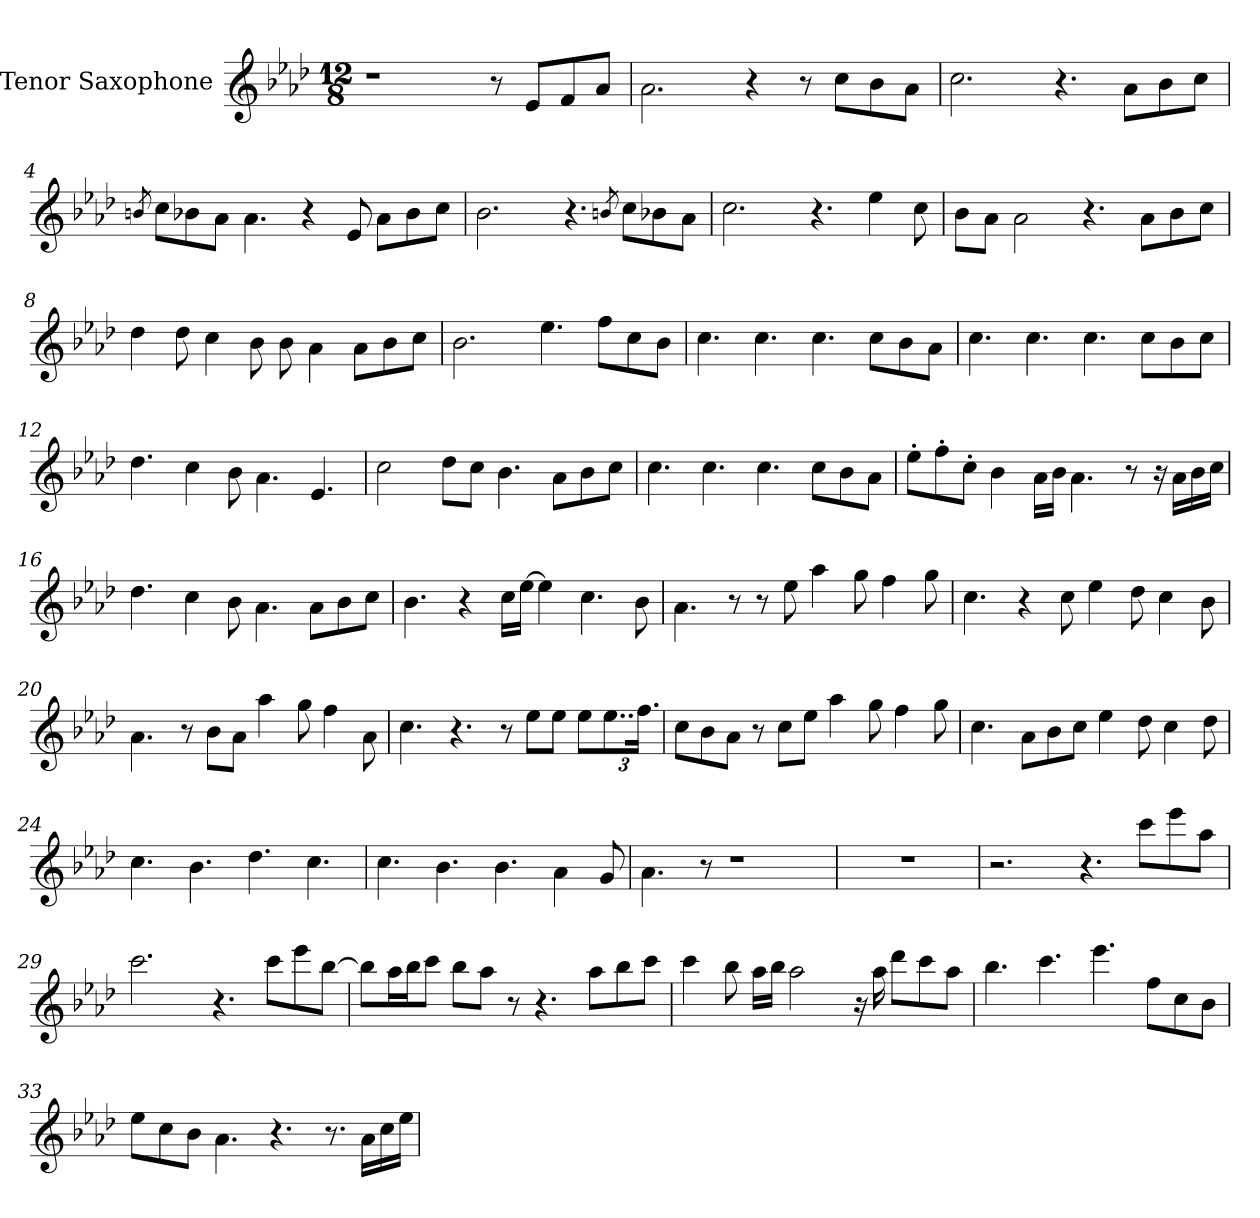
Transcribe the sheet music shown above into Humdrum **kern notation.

**kern
*part1
*staff1
*I"Tenor Saxophone
*I'T. Sax.
*clefG2
*ITrd8c14
*k[b-e-a-d-]
*M12/8
*MM90
=1
1r
8r
8E-/L
8F/
8A-/J
=2
2.A-\
4r
8r
8c\L
8B-\
8A-\J
=3
2.c\
4.r
8A-\L
8B-\
8c\J
=4
8qBn/
8c\L
8B-X\
8A-\J
4.A-\
4r
8E-/
8A-\L
8B-\
8c\J
=5
2.B-\
4.r
8qBn/
8c\L
8B-X\
8A-\J
!!LO:LB:g=z
=6
2.c\
4.r
4e-\
8c\
=7
8B-\L
8A-\J
2A-\
4.r
8A-\L
8B-\
8c\J
=8
4d-\
8d-\
4c\
8B-\
8B-\
4A-\
8A-\L
8B-\
8c\J
=9
2.B-\
4.e-\
8f\L
8c\
8B-\J
=10
4.c\
4.c\
4.c\
8c\L
8B-\
8A-\J
=11
4.c\
4.c\
4.c\
8c\L
8B-\
8c\J
!!LO:LB:g=z
=12
4.d-\
4c\
8B-\
4.A-\
4.E-/
=13
2c\
8d-\L
8c\J
4.B-\
8A-\L
8B-\
8c\J
=14
4.c\
4.c\
4.c\
8c\L
8B-\
8A-\J
=15
8e-'\L
8f'\
8c'\J
4B-\
16A-\LL
16B-\JJ
4.A-\
8r
16r
16A-\LL
16B-\
16c\JJ
=16
4.d-\
4c\
8B-\
4.A-\
8A-\L
8B-\
8c\J
!!LO:LB:g=z
=17
4.B-\
4r
16c\LL
[16e-\JJ
4e-\]
4.c\
8B-\
=18
4.A-\
8r
8r
8e-\
4a-\
8g\
4f\
8g\
=19
4.c\
4r
8c\
4e-\
8d-\
4c\
8B-\
=20
4.A-\
8r
8B-\L
8A-\J
4a-\
8g\
4f\
8A-\
=21
4.c\
4.r
8r
8e-\L
8e-\J
8e-\L
*Xbrackettup
12..e-\
24.f\Jk
!!LO:LB:g=z
=22
8c\L
8B-\
8A-\J
8r
8c\L
8e-\J
4a-\
8g\
4f\
8g\
=23
4.c\
8A-\L
8B-\
8c\J
4e-\
8d-\
4c\
8d-\
=24
4.c\
4.B-\
4.d-\
4.c\
=25
4.c\
4.B-\
4.B-\
4A-\
8G/
=26
4.A-\
8r
1r
=27
1.r
!!LO:LB:g=z
=28
2.r
4.r
8cc\L
8ee-\
8a-\J
=29
2.cc\
4.r
8cc\L
8ee-\
[8b-\J
=30
8b-\L]
16a-\L
16b-\J
8cc\J
8b-\L
8a-\J
8r
4.r
8a-\L
8b-\
8cc\J
=31
4cc\
8b-\
16a-\LL
16b-\JJ
2a-\
16r
16a-\
8dd-\L
8cc\
8a-\J
!!LO:LB:g=z
=32
4.b-\
4.cc\
4.ee-\
8f\L
8c\
8B-\J
=33
8e-\L
8c\
8B-\J
4.A-\
4.r
8.r
16A-\LL
16c\
16e-\JJ
=
*-
